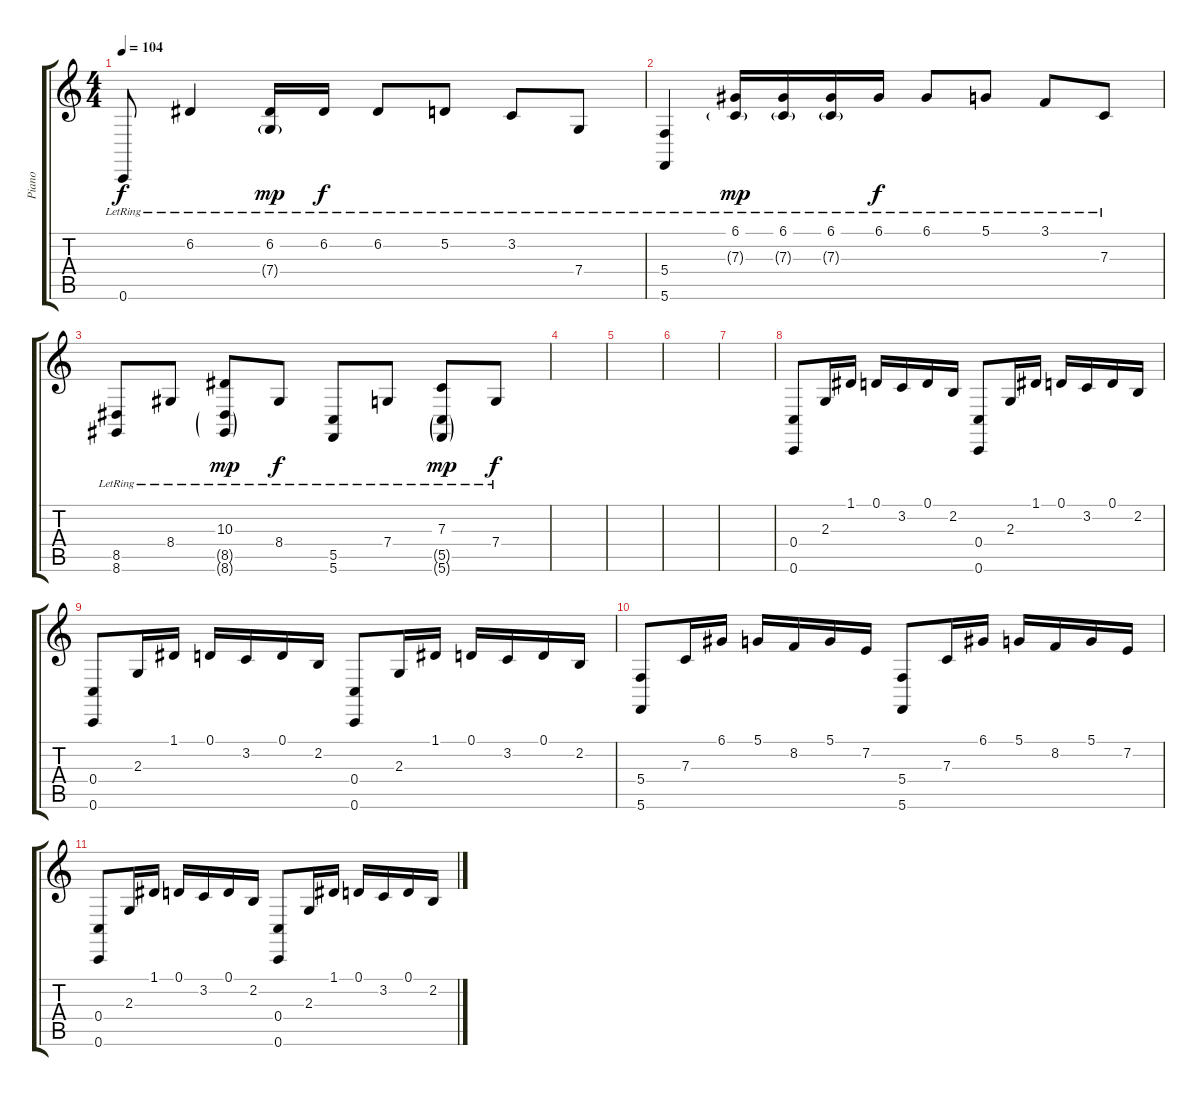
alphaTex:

\track ("Piano" "Piano") {instrument electricgrandpiano}
\staff {score tabs}
\tuning (D4 A3 F3 C3 G2 C2) {hide}
\ts (4 4)
\tempo 104
\clef g2
\ks c
0.6{lr}.8{dy f} 6.2{lr}.4 (6.2{lr} 7.4{g lr}).16{dy mp} 6.2{lr}.16{dy f} 6.2{lr}.8 5.2{lr}.8 3.2{lr}.8 7.4{lr}.8 |
(5.4{lr} 5.6{lr}).4 (6.1{lr} 7.3{g lr}).16{dy mp} (6.1{lr} 7.3{g lr}).16 (6.1{lr} 7.3{g lr}).16 6.1{lr}.16{dy f} 6.1{lr}.8 5.1{lr}.8 3.1{lr}.8 7.3{lr}.8 |
(8.5{lr} 8.6{lr}).8 8.4{lr}.8 (10.3{lr} 8.5{g lr} 8.6{g lr}).8{dy mp} 8.4{lr}.8{dy f} (5.5{lr} 5.6{lr}).8 7.4{lr}.8 (7.3{lr} 5.5{g lr} 5.6{g lr}).8{dy mp} 7.4{lr}.8{dy f} |
|
|
|
|
(0.4 0.6).8 2.3.16 1.1.16 0.1.16 3.2.16 0.1.16 2.2.16 (0.4 0.6).8 2.3.16 1.1.16 0.1.16 3.2.16 0.1.16 2.2.16 |
(0.4 0.6).8 2.3.16 1.1.16 0.1.16 3.2.16 0.1.16 2.2.16 (0.4 0.6).8 2.3.16 1.1.16 0.1.16 3.2.16 0.1.16 2.2.16 |
(5.4 5.6).8 7.3.16 6.1.16 5.1.16 8.2.16 5.1.16 7.2.16 (5.4 5.6).8 7.3.16 6.1.16 5.1.16 8.2.16 5.1.16 7.2.16 |
(0.4 0.6).8 2.3.16 1.1.16 0.1.16 3.2.16 0.1.16 2.2.16 (0.4 0.6).8 2.3.16 1.1.16 0.1.16 3.2.16 0.1.16 2.2.16
